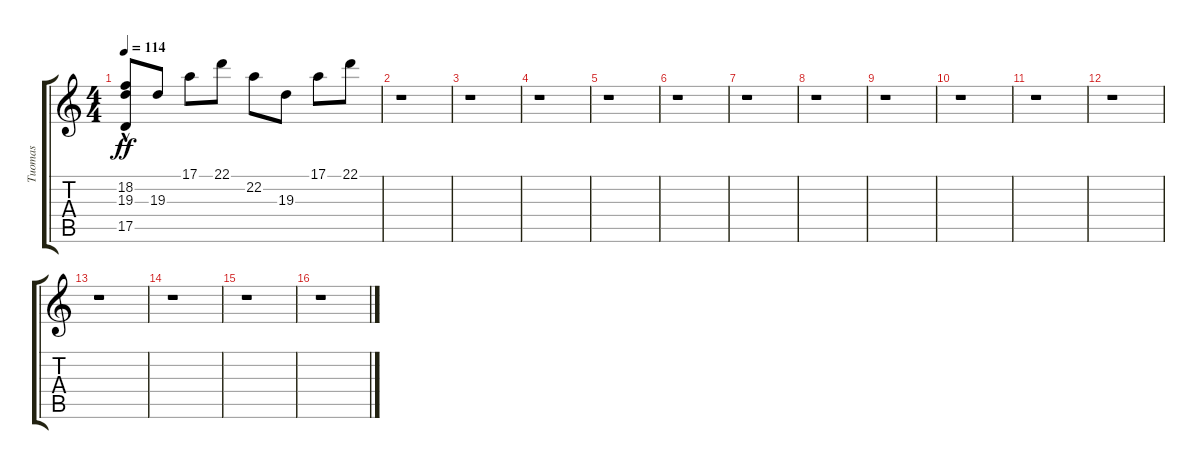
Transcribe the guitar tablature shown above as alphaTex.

\track ("Tuomas" "Tuomas") {instrument pad1newage}
\staff {score tabs}
\tuning (E4 B3 G3 D3 A2 E2) {hide}
\ts (4 4)
\tempo 114
\clef g2
\ks c
(18.2{hac} 19.3 17.5).8{dy ff volume 2} 19.3.8 17.1.8 22.1.8 22.2.8 19.3.8 17.1.8 22.1.8 |
r.1 |
r.1 |
r.1 |
r.1 |
r.1 |
r.1 |
r.1 |
r.1 |
r.1 |
r.1 |
r.1 |
r.1 |
r.1 |
r.1 |
r.1
